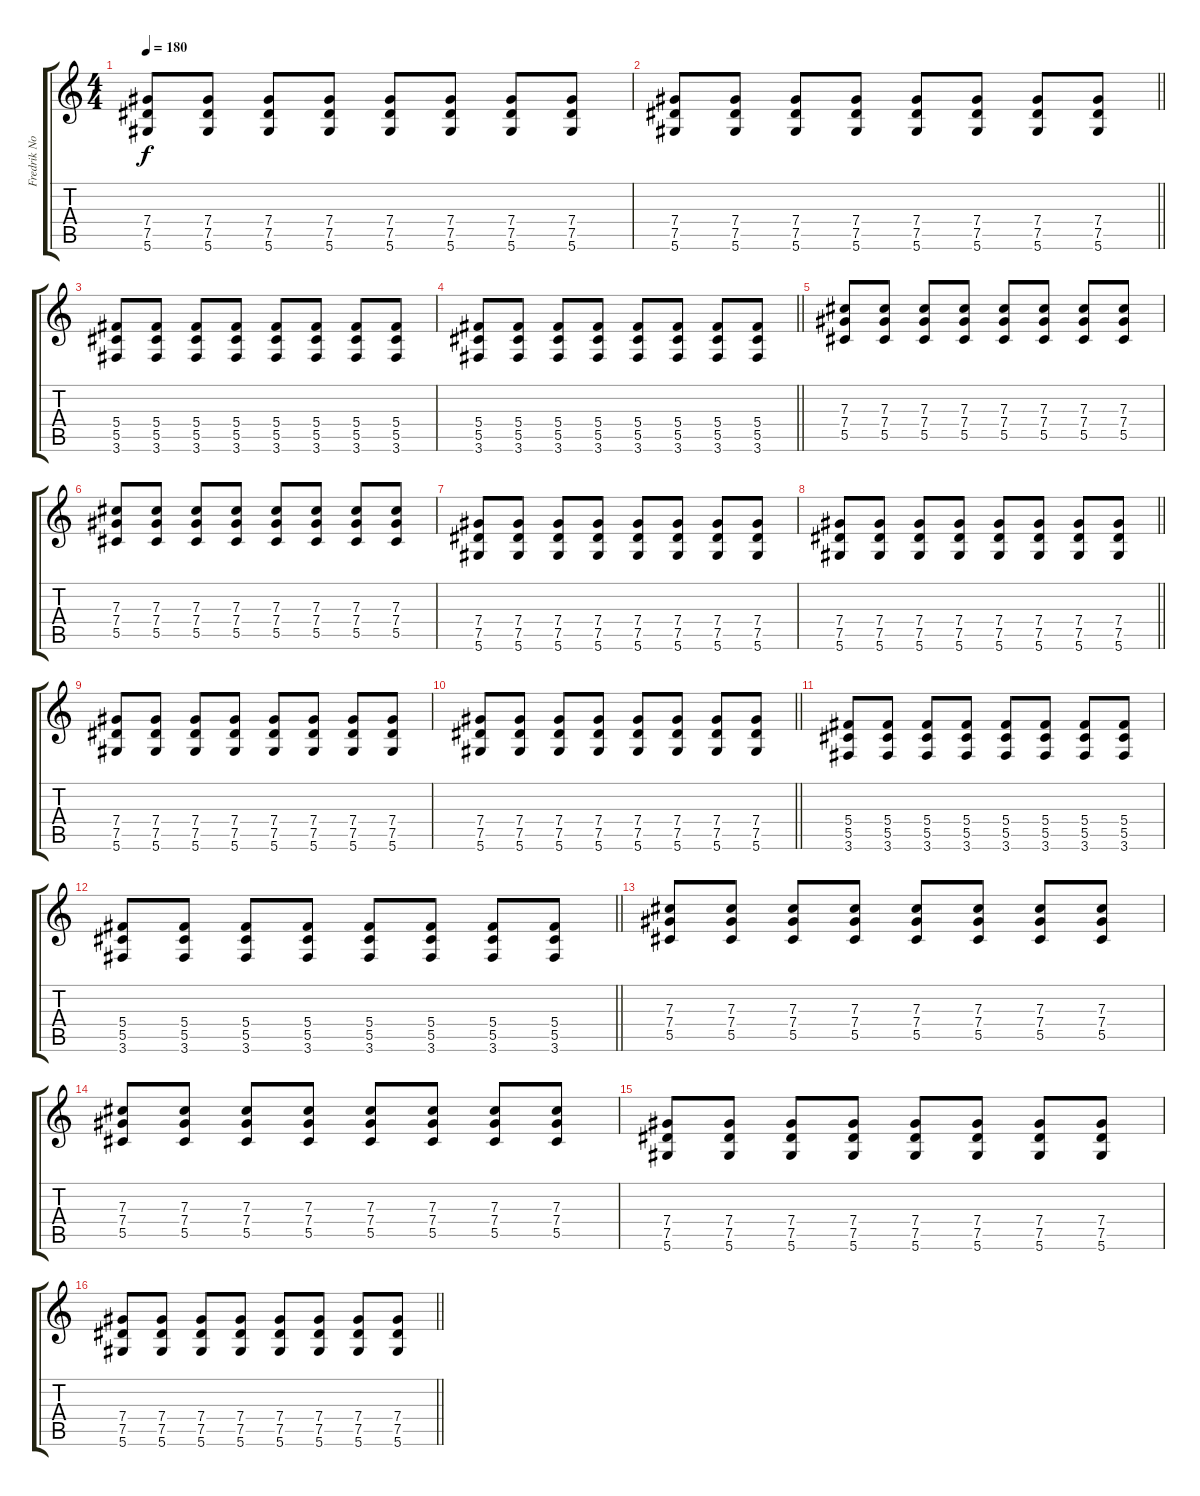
\track ("Fredrik Norrman" "Fredrik No") {instrument overdrivenguitar}
\staff {score tabs}
\tuning (Eb4 Bb3 Gb3 Db3 Ab2 Eb2) {hide}
\ts (4 4)
\section ("" "")
\tempo 180
\clef g2
\ks c
(7.4 7.5 5.6).8{dy f} (7.4 7.5 5.6).8 (7.4 7.5 5.6).8 (7.4 7.5 5.6).8 (7.4 7.5 5.6).8 (7.4 7.5 5.6).8 (7.4 7.5 5.6).8 (7.4 7.5 5.6).8 |
\barLineRight lightlight
(7.4 7.5 5.6).8 (7.4 7.5 5.6).8 (7.4 7.5 5.6).8 (7.4 7.5 5.6).8 (7.4 7.5 5.6).8 (7.4 7.5 5.6).8 (7.4 7.5 5.6).8 (7.4 7.5 5.6).8 |
(5.4 5.5 3.6).8 (5.4 5.5 3.6).8 (5.4 5.5 3.6).8 (5.4 5.5 3.6).8 (5.4 5.5 3.6).8 (5.4 5.5 3.6).8 (5.4 5.5 3.6).8 (5.4 5.5 3.6).8 |
\barLineRight lightlight
(5.4 5.5 3.6).8 (5.4 5.5 3.6).8 (5.4 5.5 3.6).8 (5.4 5.5 3.6).8 (5.4 5.5 3.6).8 (5.4 5.5 3.6).8 (5.4 5.5 3.6).8 (5.4 5.5 3.6).8 |
(7.3 7.4 5.5).8 (7.3 7.4 5.5).8 (7.3 7.4 5.5).8 (7.3 7.4 5.5).8 (7.3 7.4 5.5).8 (7.3 7.4 5.5).8 (7.3 7.4 5.5).8 (7.3 7.4 5.5).8 |
(7.3 7.4 5.5).8 (7.3 7.4 5.5).8 (7.3 7.4 5.5).8 (7.3 7.4 5.5).8 (7.3 7.4 5.5).8 (7.3 7.4 5.5).8 (7.3 7.4 5.5).8 (7.3 7.4 5.5).8 |
(7.4 7.5 5.6).8 (7.4 7.5 5.6).8 (7.4 7.5 5.6).8 (7.4 7.5 5.6).8 (7.4 7.5 5.6).8 (7.4 7.5 5.6).8 (7.4 7.5 5.6).8 (7.4 7.5 5.6).8 |
\barLineRight lightlight
(7.4 7.5 5.6).8 (7.4 7.5 5.6).8 (7.4 7.5 5.6).8 (7.4 7.5 5.6).8 (7.4 7.5 5.6).8 (7.4 7.5 5.6).8 (7.4 7.5 5.6).8 (7.4 7.5 5.6).8 |
(7.4 7.5 5.6).8 (7.4 7.5 5.6).8 (7.4 7.5 5.6).8 (7.4 7.5 5.6).8 (7.4 7.5 5.6).8 (7.4 7.5 5.6).8 (7.4 7.5 5.6).8 (7.4 7.5 5.6).8 |
\barLineRight lightlight
(7.4 7.5 5.6).8 (7.4 7.5 5.6).8 (7.4 7.5 5.6).8 (7.4 7.5 5.6).8 (7.4 7.5 5.6).8 (7.4 7.5 5.6).8 (7.4 7.5 5.6).8 (7.4 7.5 5.6).8 |
(5.4 5.5 3.6).8 (5.4 5.5 3.6).8 (5.4 5.5 3.6).8 (5.4 5.5 3.6).8 (5.4 5.5 3.6).8 (5.4 5.5 3.6).8 (5.4 5.5 3.6).8 (5.4 5.5 3.6).8 |
\barLineRight lightlight
(5.4 5.5 3.6).8 (5.4 5.5 3.6).8 (5.4 5.5 3.6).8 (5.4 5.5 3.6).8 (5.4 5.5 3.6).8 (5.4 5.5 3.6).8 (5.4 5.5 3.6).8 (5.4 5.5 3.6).8 |
(7.3 7.4 5.5).8 (7.3 7.4 5.5).8 (7.3 7.4 5.5).8 (7.3 7.4 5.5).8 (7.3 7.4 5.5).8 (7.3 7.4 5.5).8 (7.3 7.4 5.5).8 (7.3 7.4 5.5).8 |
(7.3 7.4 5.5).8 (7.3 7.4 5.5).8 (7.3 7.4 5.5).8 (7.3 7.4 5.5).8 (7.3 7.4 5.5).8 (7.3 7.4 5.5).8 (7.3 7.4 5.5).8 (7.3 7.4 5.5).8 |
(7.4 7.5 5.6).8 (7.4 7.5 5.6).8 (7.4 7.5 5.6).8 (7.4 7.5 5.6).8 (7.4 7.5 5.6).8 (7.4 7.5 5.6).8 (7.4 7.5 5.6).8 (7.4 7.5 5.6).8 |
\barLineRight lightlight
(7.4 7.5 5.6).8 (7.4 7.5 5.6).8 (7.4 7.5 5.6).8 (7.4 7.5 5.6).8 (7.4 7.5 5.6).8 (7.4 7.5 5.6).8 (7.4 7.5 5.6).8 (7.4 7.5 5.6).8
